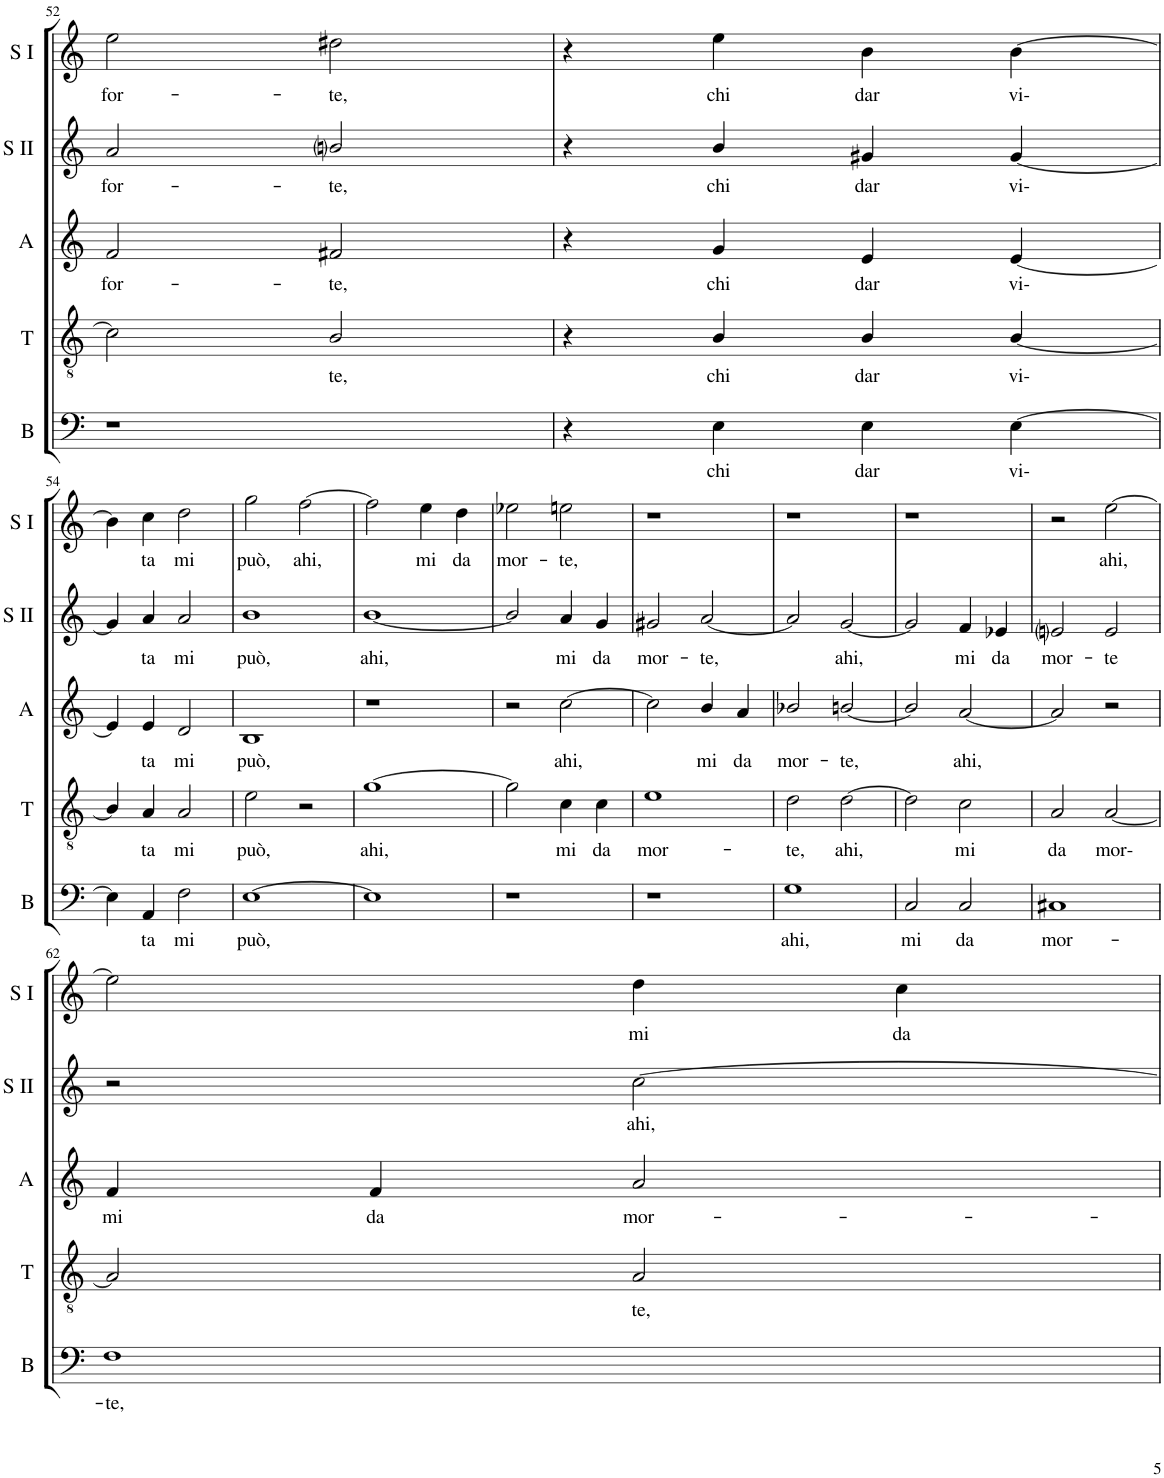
**kern	**text	**kern	**text	**kern	**text	**kern	**text	**kern	**text
*part5	*part5	*part4	*part4	*part3	*part3	*part2	*part2	*part1	*part1
*staff5	*staff5	*staff4	*staff4	*staff3	*staff3	*staff2	*staff2	*staff1	*staff1
*I"Bass	*	*I"Tenor	*	*I"Alto	*	*I"Soprano II	*	*I"Soprano I	*
*I'B	*	*I'T	*	*I'A	*	*I'S II	*	*I'S I	*
!!LO:PB:g=z
*clefF4	*	*clefGv2	*	*clefG2	*	*clefG2	*	*clefG2	*
*k[]	*	*k[]	*	*k[]	*	*k[]	*	*k[]	*
*M4/4	*	*M4/4	*	*M4/4	*	*M4/4	*	*M4/4	*
=52	=52	=52	=52	=52	=52	=52	=52	=52	=52
!	!	!	!	!	!LO:LY:b	!	!LO:LY:b	!	!LO:LY:b
1r	.	2c\]	.	2f/	for-	2a/	for-	2ee\	for-
!	!	!	!LO:LY:b	!	!LO:LY:b	!	!LO:LY:b	!	!LO:LY:b
.	.	2B/	te,	2f#X/	-te,	2bni/	-te,	2dd#X\	-te,
=53	=53	=53	=53	=53	=53	=53	=53	=53	=53
4r	.	4r	.	4r	.	4r	.	4r	.
!	!LO:LY:b	!	!LO:LY:b	!	!LO:LY:b	!	!LO:LY:b	!	!LO:LY:b
4E\	chi	4B/	chi	4g/	chi	4b/	chi	4ee\	chi
!	!LO:LY:b	!	!LO:LY:b	!	!LO:LY:b	!	!LO:LY:b	!	!LO:LY:b
4E\	dar	4B/	dar	4e/	dar	4g#X/	dar	4b\	dar
!	!LO:LY:b	!	!LO:LY:b	!	!LO:LY:b	!	!LO:LY:b	!	!LO:LY:b
[4E\	vi-	[4B/	vi-	[4e/	vi-	[4g#/	vi-	[4b\	vi-
!!LO:LB:g=z
=54	=54	=54	=54	=54	=54	=54	=54	=54	=54
4E\]	.	4B/]	.	4e/]	.	4g#/]	.	4b\]	.
!	!LO:LY:b	!	!LO:LY:b	!	!LO:LY:b	!	!LO:LY:b	!	!LO:LY:b
4AA/	ta	4A/	ta	4e/	ta	4a/	ta	4cc\	ta
!	!LO:LY:b	!	!LO:LY:b	!	!LO:LY:b	!	!LO:LY:b	!	!LO:LY:b
2F\	mi	2A/	mi	2d/	mi	2a/	mi	2dd\	mi
=55	=55	=55	=55	=55	=55	=55	=55	=55	=55
!	!LO:LY:b	!	!LO:LY:b	!	!LO:LY:b	!	!LO:LY:b	!	!LO:LY:b
[1E	può,	2e\	può,	1B	può,	1b	può,	2gg\	può,
!	!	!	!	!	!	!	!	!	!LO:LY:b
.	.	2r	.	.	.	.	.	[2ff\	ahi,
=56	=56	=56	=56	=56	=56	=56	=56	=56	=56
!	!	!	!LO:LY:b	!	!	!	!LO:LY:b	!	!
1E]	.	[1g	ahi,	1r	.	[1b	ahi,	2ff\]	.
!	!	!	!	!	!	!	!	!	!LO:LY:b
.	.	.	.	.	.	.	.	4ee\	mi
!	!	!	!	!	!	!	!	!	!LO:LY:b
.	.	.	.	.	.	.	.	4dd\	da
=57	=57	=57	=57	=57	=57	=57	=57	=57	=57
!	!	!	!	!	!	!	!	!	!LO:LY:b
1r	.	2g\]	.	2r	.	2b/]	.	2ee-X\	mor-
!	!	!	!LO:LY:b	!	!LO:LY:b	!	!LO:LY:b	!	!LO:LY:b
.	.	4c\	mi	[2cc\	ahi,	4a/	mi	2een\	-te,
!	!	!	!LO:LY:b	!	!	!	!LO:LY:b	!	!
.	.	4c\	da	.	.	4g/	da	.	.
=58	=58	=58	=58	=58	=58	=58	=58	=58	=58
!	!	!	!LO:LY:b	!	!	!	!LO:LY:b	!	!
1r	.	1e	mor-	2cc\]	.	2g#X/	mor-	1r	.
!	!	!	!	!	!LO:LY:b	!	!LO:LY:b	!	!
.	.	.	.	4b/	mi	[2a/	-te,	.	.
!	!	!	!	!	!LO:LY:b	!	!	!	!
.	.	.	.	4a/	da	.	.	.	.
=59	=59	=59	=59	=59	=59	=59	=59	=59	=59
!	!LO:LY:b	!	!LO:LY:b	!	!LO:LY:b	!	!	!	!
1G	ahi,	2d\	-te,	2b-X/	mor-	2a/]	.	1r	.
!	!	!	!LO:LY:b	!	!LO:LY:b	!	!LO:LY:b	!	!
.	.	[2d\	ahi,	[2bn/	-te,	[2g/	ahi,	.	.
=60	=60	=60	=60	=60	=60	=60	=60	=60	=60
!	!LO:LY:b	!	!	!	!	!	!	!	!
2C/	mi	2d\]	.	2b/]	.	2g/]	.	1r	.
!	!LO:LY:b	!	!LO:LY:b	!	!LO:LY:b	!	!LO:LY:b	!	!
2C/	da	2c\	mi	[2a/	ahi,	4f/	mi	.	.
!	!	!	!	!	!	!	!LO:LY:b	!	!
.	.	.	.	.	.	4e-X/	da	.	.
=61	=61	=61	=61	=61	=61	=61	=61	=61	=61
!	!LO:LY:b	!	!LO:LY:b	!	!	!	!LO:LY:b	!	!
1C#X	mor-	2A/	da	2a/]	.	2eni/	mor-	2r	.
!	!	!	!LO:LY:b	!	!	!	!LO:LY:b	!	!LO:LY:b
.	.	[2A/	mor-	2r	.	2e/	-te	[2ee\	ahi,
!!LO:LB:g=z
=62	=62	=62	=62	=62	=62	=62	=62	=62	=62
!	!LO:LY:b	!	!	!	!LO:LY:b	!	!	!	!
1F	-te,	2A/]	.	4f/	mi	2r	.	2ee\]	.
!	!	!	!	!	!LO:LY:b	!	!	!	!
.	.	.	.	4f/	da	.	.	.	.
!	!	!	!LO:LY:b	!	!LO:LY:b	!	!LO:LY:b	!	!LO:LY:b
.	.	2A/	te,	2a/	mor-	[2cc\	ahi,	4dd\	mi
!	!	!	!	!	!	!	!	!	!LO:LY:b
.	.	.	.	.	.	.	.	4cc\	da
=	=	=	=	=	=	=	=	=	=
*-	*-	*-	*-	*-	*-	*-	*-	*-	*-
